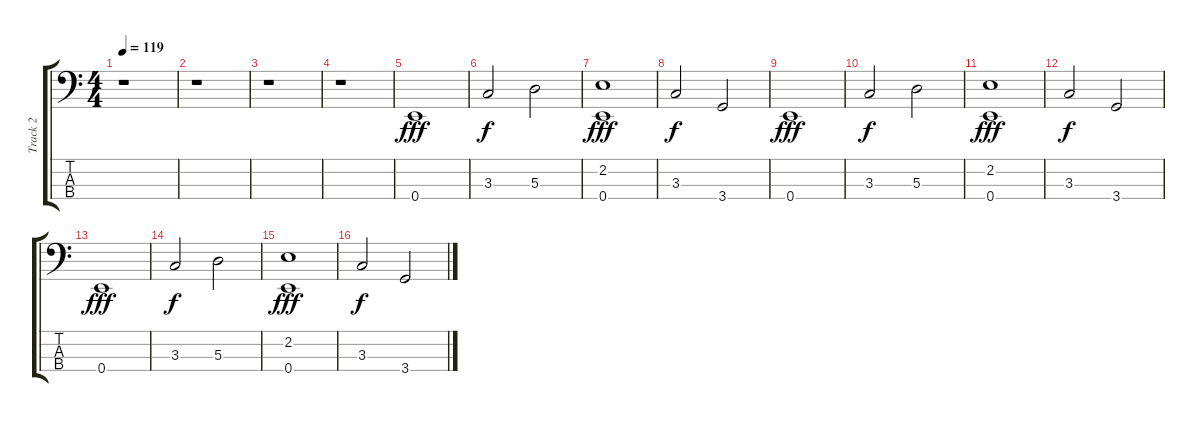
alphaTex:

\track ("Track 2" "Track 2") {instrument electricbassfinger}
\staff {score tabs}
\tuning (G2 D2 A1 E1) {hide}
\ts (4 4)
\tempo 119
\clef f4
\ks c
r.1{dy fff instrument electricbassfinger} |
r.1 |
r.1 |
r.1 |
0.4.1 |
3.3.2{dy f} 5.3.2 |
(2.2 0.4).1{dy fff} |
3.3.2{dy f} 3.4.2 |
0.4.1{dy fff} |
3.3.2{dy f} 5.3.2 |
(2.2 0.4).1{dy fff} |
3.3.2{dy f} 3.4.2 |
0.4.1{dy fff} |
3.3.2{dy f} 5.3.2 |
(2.2 0.4).1{dy fff} |
3.3.2{dy f} 3.4.2
